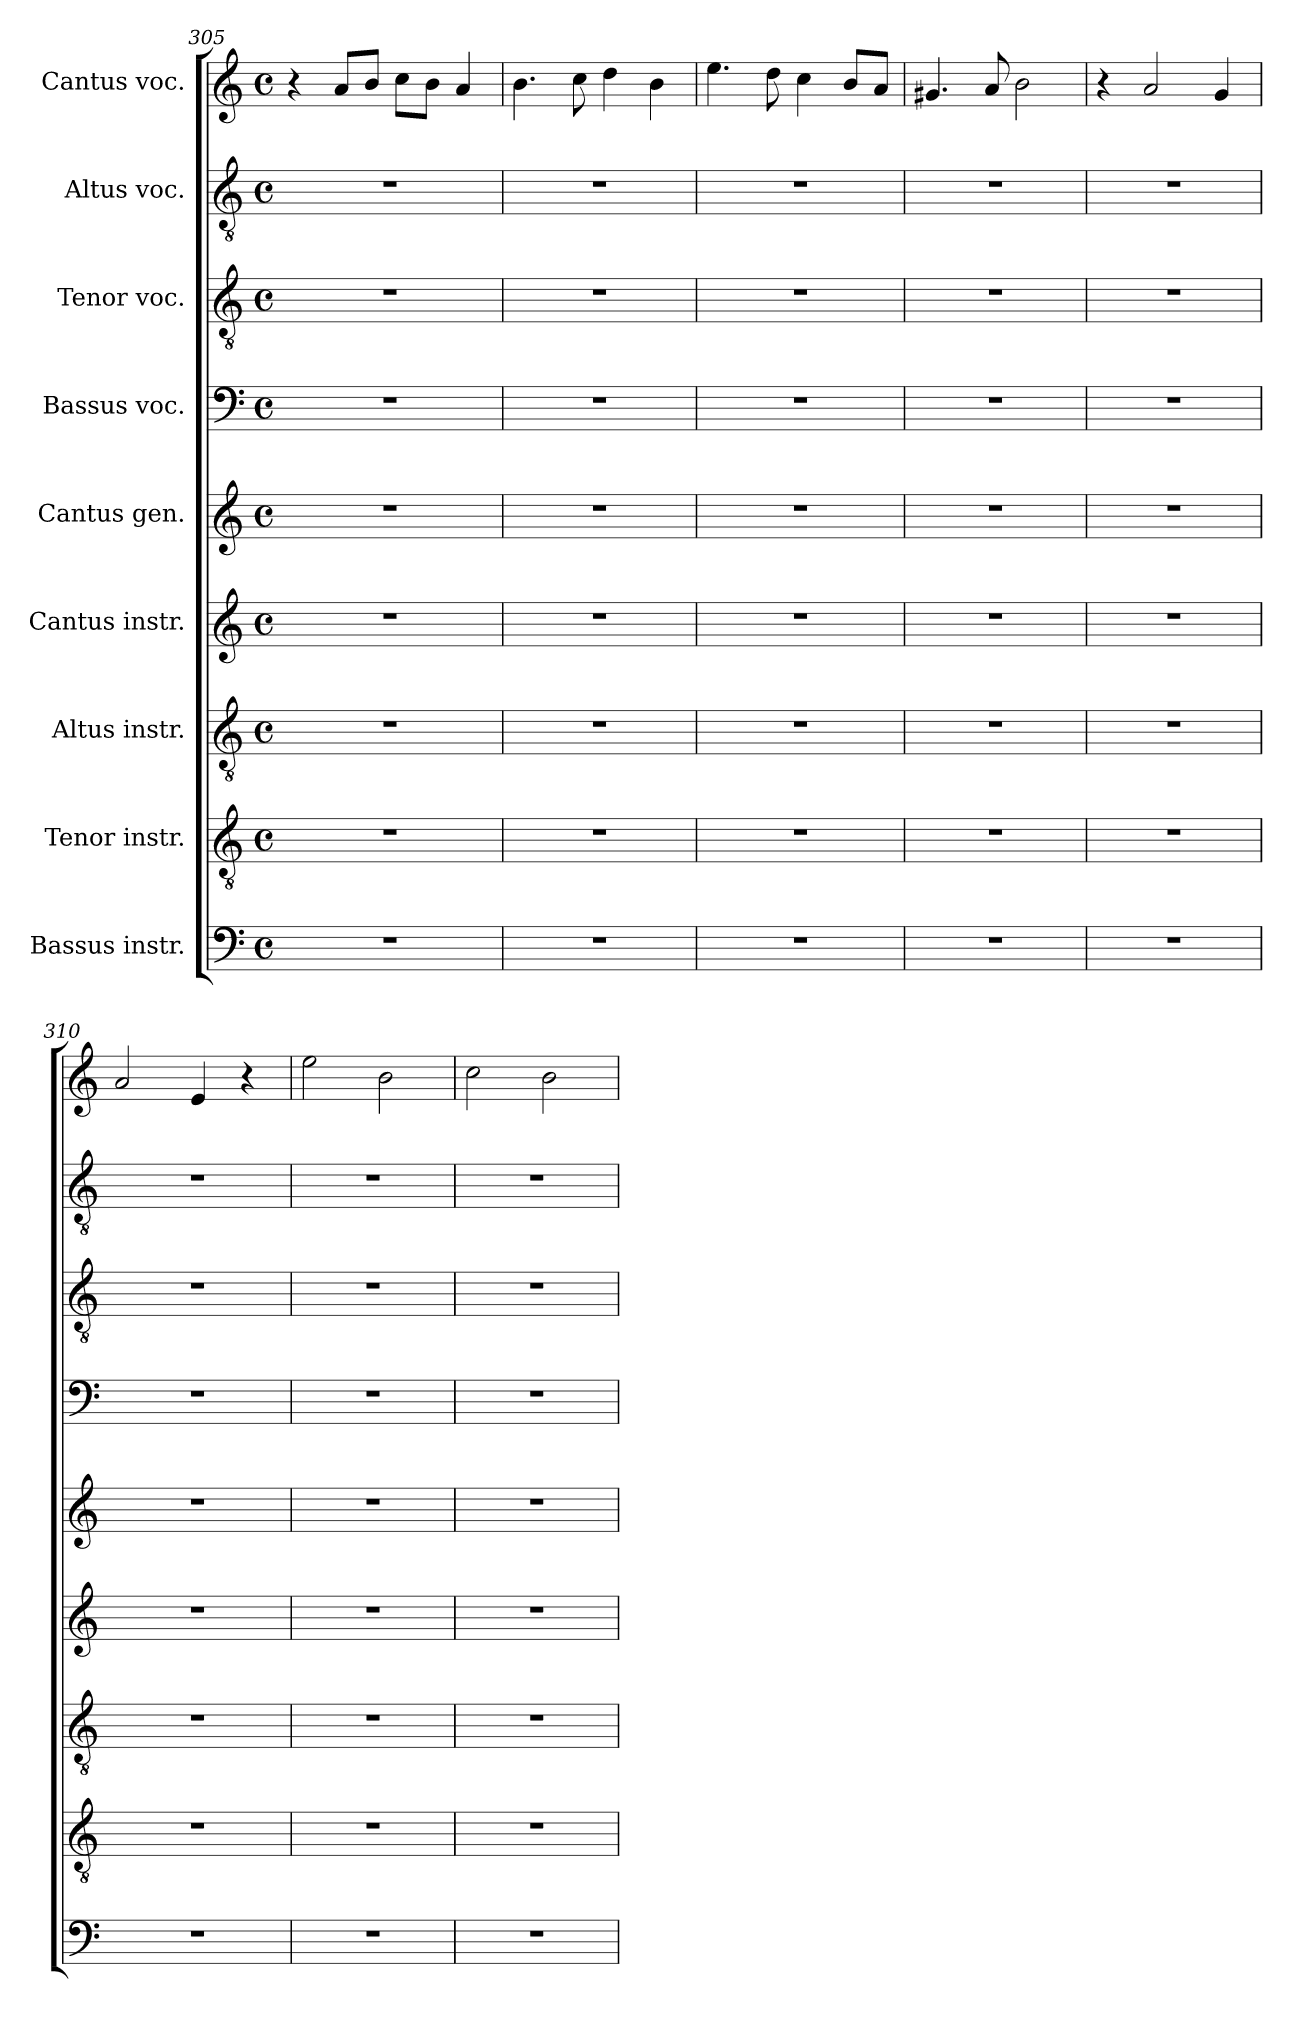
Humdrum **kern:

**kern	**kern	**kern	**kern	**kern	**kern	**kern	**kern	**kern
*part9	*part8	*part7	*part6	*part5	*part4	*part3	*part2	*part1
*staff9	*staff8	*staff7	*staff6	*staff5	*staff4	*staff3	*staff2	*staff1
*I"Bassus instr.	*I"Tenor instr.	*I"Altus instr.	*I"Cantus instr.	*I"Cantus gen.	*I"Bassus voc.	*I"Tenor voc.	*I"Altus voc.	*I"Cantus voc.
*clefF4	*clefGv2	*clefGv2	*clefG2	*clefG2	*clefF4	*clefGv2	*clefGv2	*clefG2
*k[]	*k[]	*k[]	*k[]	*k[]	*k[]	*k[]	*k[]	*k[]
*C:	*C:	*C:	*C:	*C:	*C:	*C:	*C:	*C:
*M4/4	*M4/4	*M4/4	*M4/4	*M4/4	*M4/4	*M4/4	*M4/4	*M4/4
*met(c)	*met(c)	*met(c)	*met(c)	*met(c)	*met(c)	*met(c)	*met(c)	*met(c)
=305	=305	=305	=305	=305	=305	=305	=305	=305
1r	1r	1r	1r	1r	1r	1r	1r	4r
.	.	.	.	.	.	.	.	8a/L
.	.	.	.	.	.	.	.	8b/J
.	.	.	.	.	.	.	.	8cc\L
.	.	.	.	.	.	.	.	8b\J
.	.	.	.	.	.	.	.	4a/
=306	=306	=306	=306	=306	=306	=306	=306	=306
1r	1r	1r	1r	1r	1r	1r	1r	4.b\
.	.	.	.	.	.	.	.	8cc\
.	.	.	.	.	.	.	.	4dd\
.	.	.	.	.	.	.	.	4b\
=307	=307	=307	=307	=307	=307	=307	=307	=307
1r	1r	1r	1r	1r	1r	1r	1r	4.ee\
.	.	.	.	.	.	.	.	8dd\
.	.	.	.	.	.	.	.	4cc\
.	.	.	.	.	.	.	.	8b/L
.	.	.	.	.	.	.	.	8a/J
!!LO:LB:g=z
=308	=308	=308	=308	=308	=308	=308	=308	=308
1r	1r	1r	1r	1r	1r	1r	1r	4.g#X/
.	.	.	.	.	.	.	.	8a/
.	.	.	.	.	.	.	.	2b\
=309	=309	=309	=309	=309	=309	=309	=309	=309
1r	1r	1r	1r	1r	1r	1r	1r	4r
.	.	.	.	.	.	.	.	2a/
.	.	.	.	.	.	.	.	4g/
=310	=310	=310	=310	=310	=310	=310	=310	=310
1r	1r	1r	1r	1r	1r	1r	1r	2a/
.	.	.	.	.	.	.	.	4e/
.	.	.	.	.	.	.	.	4r
=311	=311	=311	=311	=311	=311	=311	=311	=311
1r	1r	1r	1r	1r	1r	1r	1r	2ee\
.	.	.	.	.	.	.	.	2b\
=312	=312	=312	=312	=312	=312	=312	=312	=312
1r	1r	1r	1r	1r	1r	1r	1r	2cc\
.	.	.	.	.	.	.	.	2b\
=	=	=	=	=	=	=	=	=
*-	*-	*-	*-	*-	*-	*-	*-	*-
